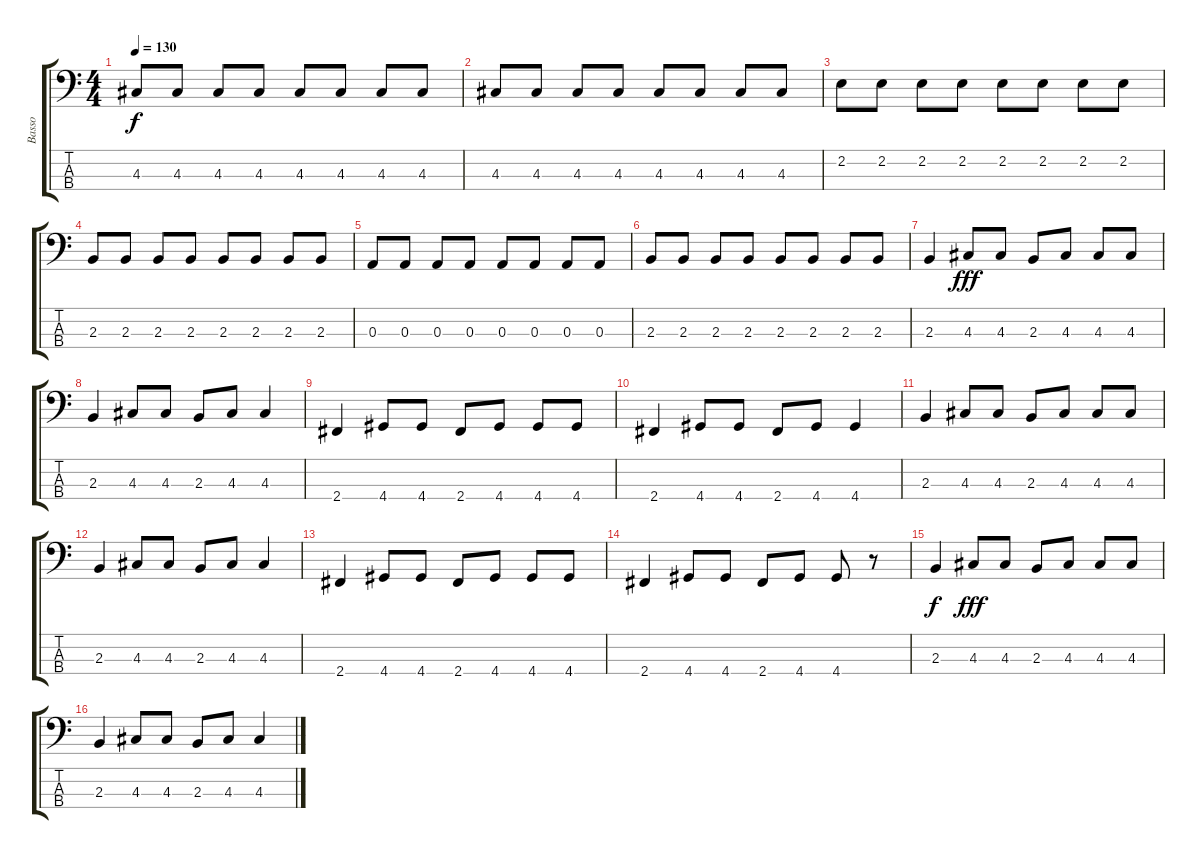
\track ("Basso" "Basso") {instrument electricbasspick}
\staff {score tabs}
\tuning (G2 D2 A1 E1) {hide}
\ts (4 4)
\tempo 130
\clef f4
\ks c
4.3.8{dy f} 4.3.8 4.3.8 4.3.8 4.3.8 4.3.8 4.3.8 4.3.8 |
4.3.8 4.3.8 4.3.8 4.3.8 4.3.8 4.3.8 4.3.8 4.3.8 |
2.2.8 2.2.8 2.2.8 2.2.8 2.2.8 2.2.8 2.2.8 2.2.8 |
2.3.8 2.3.8 2.3.8 2.3.8 2.3.8 2.3.8 2.3.8 2.3.8 |
0.3.8 0.3.8 0.3.8 0.3.8 0.3.8 0.3.8 0.3.8 0.3.8 |
2.3.8 2.3.8 2.3.8 2.3.8 2.3.8 2.3.8 2.3.8 2.3.8 |
2.3.4 4.3.8{dy fff} 4.3.8 2.3.8 4.3.8 4.3.8 4.3.8 |
2.3.4 4.3.8 4.3.8 2.3.8 4.3.8 4.3.4 |
2.4.4 4.4.8 4.4.8 2.4.8 4.4.8 4.4.8 4.4.8 |
2.4.4 4.4.8 4.4.8 2.4.8 4.4.8 4.4.4 |
2.3.4 4.3.8 4.3.8 2.3.8 4.3.8 4.3.8 4.3.8 |
2.3.4 4.3.8 4.3.8 2.3.8 4.3.8 4.3.4 |
2.4.4 4.4.8 4.4.8 2.4.8 4.4.8 4.4.8 4.4.8 |
2.4.4 4.4.8 4.4.8 2.4.8 4.4.8 4.4.8 r.8 |
2.3.4{dy f} 4.3.8{dy fff} 4.3.8 2.3.8 4.3.8 4.3.8 4.3.8 |
2.3.4 4.3.8 4.3.8 2.3.8 4.3.8 4.3.4
